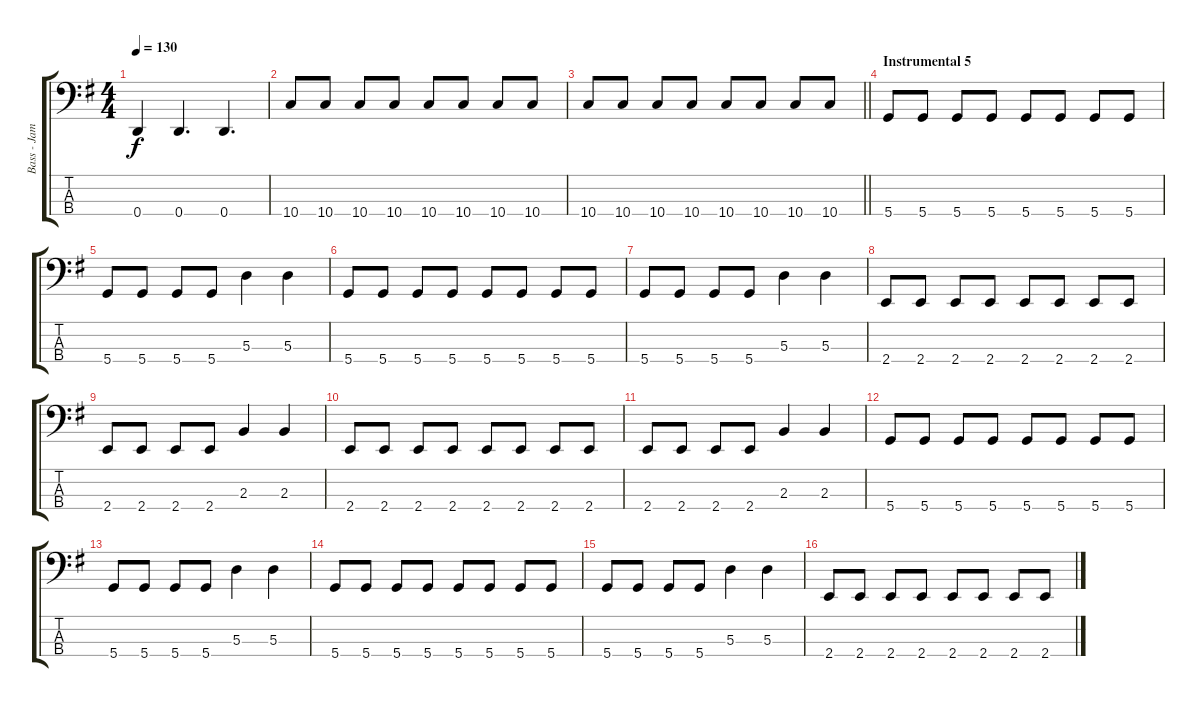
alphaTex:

\track ("Bass - James Johnston" "Bass - Jam") {instrument electricbassfinger}
\staff {score tabs}
\tuning (G2 D2 A1 D1) {hide}
\ts (4 4)
\tempo 130
\clef f4
\ks g
0.4{t}.4{dy f} 0.4.4{d} 0.4.4{d} |
10.4.8 10.4.8 10.4.8 10.4.8 10.4.8 10.4.8 10.4.8 10.4.8 |
\barLineRight lightlight
10.4.8 10.4.8 10.4.8 10.4.8 10.4.8 10.4.8 10.4.8 10.4.8 |
\section ("" "Instrumental 5")
5.4.8 5.4.8 5.4.8 5.4.8 5.4.8 5.4.8 5.4.8 5.4.8 |
5.4.8 5.4.8 5.4.8 5.4.8 5.3.4 5.3.4 |
5.4.8 5.4.8 5.4.8 5.4.8 5.4.8 5.4.8 5.4.8 5.4.8 |
5.4.8 5.4.8 5.4.8 5.4.8 5.3.4 5.3.4 |
2.4.8 2.4.8 2.4.8 2.4.8 2.4.8 2.4.8 2.4.8 2.4.8 |
2.4.8 2.4.8 2.4.8 2.4.8 2.3.4 2.3.4 |
2.4.8 2.4.8 2.4.8 2.4.8 2.4.8 2.4.8 2.4.8 2.4.8 |
2.4.8 2.4.8 2.4.8 2.4.8 2.3.4 2.3.4 |
5.4.8 5.4.8 5.4.8 5.4.8 5.4.8 5.4.8 5.4.8 5.4.8 |
5.4.8 5.4.8 5.4.8 5.4.8 5.3.4 5.3.4 |
5.4.8 5.4.8 5.4.8 5.4.8 5.4.8 5.4.8 5.4.8 5.4.8 |
5.4.8 5.4.8 5.4.8 5.4.8 5.3.4 5.3.4 |
2.4.8 2.4.8 2.4.8 2.4.8 2.4.8 2.4.8 2.4.8 2.4.8
